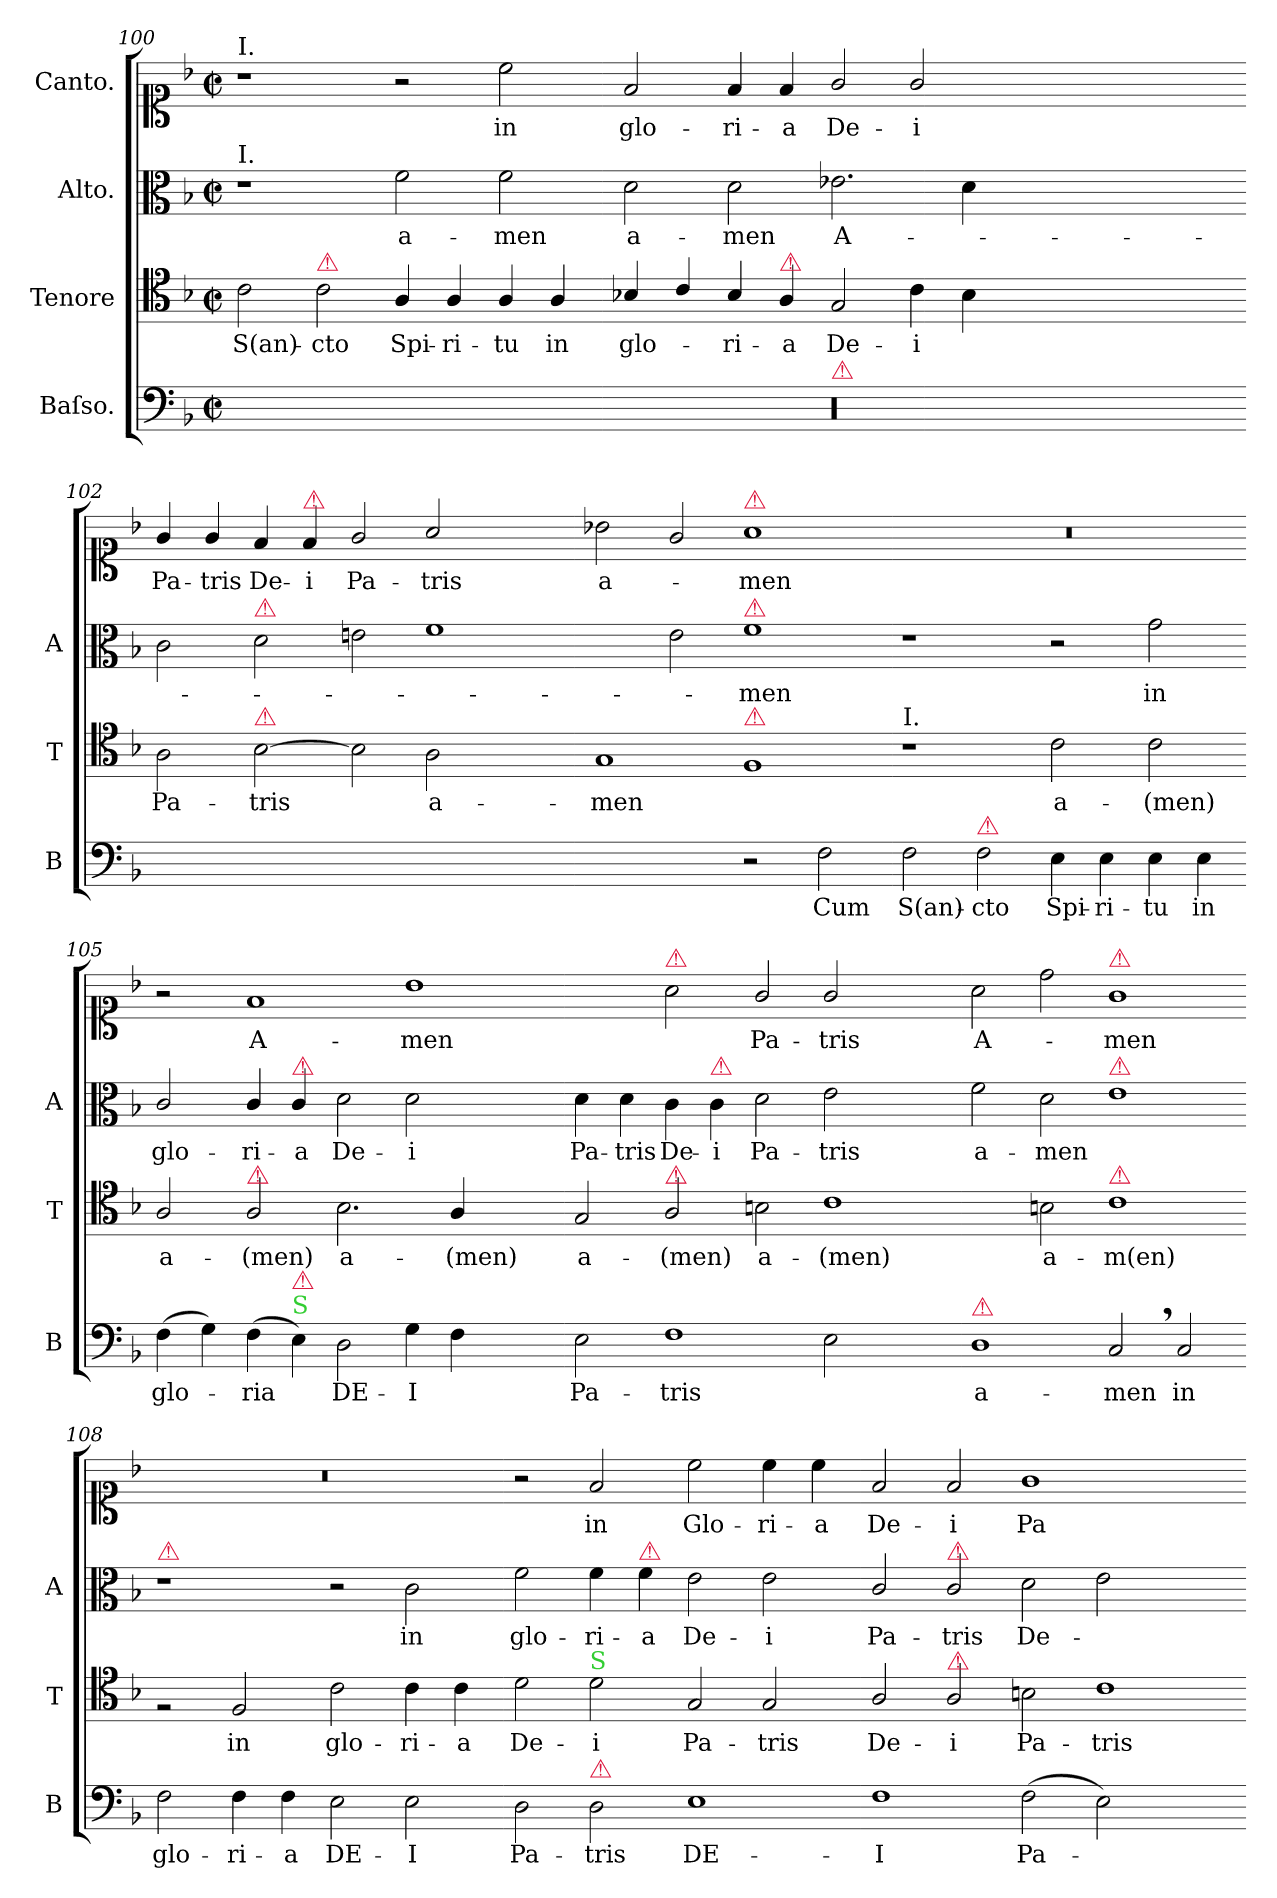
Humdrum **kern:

**kern	**text	**kern	**text	**kern	**text	**kern	**text
*part4	*part4	*part3	*part3	*part2	*part2	*part1	*part1
*staff4	*staff4	*staff3	*staff3	*staff2	*staff2	*staff1	*staff1
*I"Baſso.	*	*I"Tenore	*	*I"Alto.	*	*I"Canto.	*
*I'B	*	*I'T	*	*I'A	*	*	*
*clefF4	*	*clefC4	*	*clefC3	*	*clefC1	*
*k[b-]	*	*k[b-]	*	*k[b-]	*	*k[b-]	*
*M2/1	*	*M2/1	*	*M2/1	*	*M2/1	*
*met(c|)	*	*met(c|)	*	*met(c|)	*	*met(c|)	*
=100	=100	=100	=100	=100	=100	=100	=100
!	!	!	!	!	!	!LO:TX:a:t=I.	!
!	!	!	!	!LO:TX:a:t=I.	!	!	!
0ryy	.	2c\	S(an)-	1r	.	1r	.
!	!	!LO:TX:a:color=crimson:t=⚠	!	!	!	!	!
.	.	2c\	-cto	.	.	.	.
.	.	4A/	Spi-	2f\	a-	2r	.
.	.	4A/	-ri-	.	.	.	.
.	.	4A/	-tu	2f\	-men	2cc\	in
.	.	4A/	in	.	.	.	.
=101-	=101-	=101-	=101-	=101-	=101-	=101-	=101-
!	!	!	!	!	!LO:LY:i	!	!
1ryy	.	4B-X/	glo-	2d\	a-	2f/	glo-
.	.	4c/	.	.	.	.	.
!	!	!	!	!	!LO:LY:i	!	!
.	.	4B-/	-ri-	2d\	-men	4f/	-ri-
!	!	!LO:TX:a:color=crimson:t=⚠	!	!	!	!	!
.	.	4A/	-a	.	.	4f/	-a
!LO:TX:a:color=crimson:t=⚠	!	!	!	!	!	!	!
00r	.	2G/	De-	2.e-X\	A-	2g/	De-
.	.	4c\	-i	.	.	2g/	-i
.	.	4B-\	.	4d\	.	.	.
.	.	0.ryy	.	0.ryy	.	0.ryy	.
=102-	=102-	=102-	=102-	=102-	=102-	=102-	=102-
0ryy	.	2A\	Pa-	2c\	.	4g/	Pa-
.	.	.	.	.	.	4g/	-tris
!	!	!	!	!LO:TX:a:color=crimson:t=⚠	!	!	!
!	!	!LO:TX:a:color=crimson:t=⚠	!	!	!	!	!
.	.	[2B-\	-tris	2d\	.	4f/	De-
!	!	!	!	!	!	!LO:TX:a:color=crimson:t=⚠	!
.	.	.	.	.	.	4f/	-i
.	.	2B-\]	.	2en\	.	2g/	Pa-
.	.	2A\	a-	1f\	.	2a/	-tris
2ryy	.	2ryy	.	.	.	2ryy	.
=103-	=103-	=103-	=103-	=103-	=103-	=103-	=103-
1ryy	.	1G	-men	2ryy	.	2b-X\	a-
.	.	.	.	2e\	.	2g/	.
!	!	!	!	!	!	!LO:TX:a:color=crimson:t=⚠	!
!	!	!	!	!LO:TX:a:color=crimson:t=⚠	!	!	!
!	!	!LO:TX:a:color=crimson:t=⚠	!	!	!	!	!
2r	.	1F	.	1f	-men	1a	-men
2F\	Cum	.	.	.	.	.	.
=104-	=104-	=104-	=104-	=104-	=104-	=104-	=104-
!	!	!LO:TX:a:t=I.	!	!	!	!	!
2F\	S(an)-	1r	.	1r	.	0r	.
!LO:TX:a:color=crimson:t=⚠	!	!	!	!	!	!	!
2F\	-cto	.	.	.	.	.	.
4E\	Spi-	2c\	a-	2r	.	.	.
4E\	-ri-	.	.	.	.	.	.
4E\	-tu	2c\	-(men)	2g\	in	.	.
4E\	in	.	.	.	.	.	.
=105-	=105-	=105-	=105-	=105-	=105-	=105-	=105-
!	!	!	!LO:LY:i	!	!	!	!
(>4F\	glo-	2A/	a-	2c/	glo-	2r	.
4G\)	.	.	.	.	.	.	.
!	!	!LO:TX:a:color=crimson:t=⚠	!	!	!	!	!
!	!	!	!LO:LY:i	!	!	!	!
(>4F\	-ria	2A/	-(men)	4c/	-ri-	1f	A-
!	!	!	!	!LO:TX:a:color=crimson:t=⚠	!	!	!
!LO:TX:a:color=limegreen:t=S	!	!	!	!	!	!	!
!LO:TX:a:color=crimson:t=⚠	!	!	!	!	!	!	!
4E\)	.	.	.	4c/	-a	.	.
!	!	!	!LO:LY:i	!	!	!	!
2D\	DE-	2.B-\	a-	2d\	De-	.	.
4G\	-I	.	.	2d\	-i	1b-\	-men
!	!	!	!LO:LY:i	!	!	!	!
4F\	.	4A/	-(men)	.	.	.	.
2ryy	.	2ryy	.	2ryy	.	.	.
=106-	=106-	=106-	=106-	=106-	=106-	=106-	=106-
!	!	!	!LO:LY:i	!	!	!	!
2E\	Pa-	2G/	a-	4d\	Pa-	2ryy	.
.	.	.	.	4d\	-tris	.	.
!	!	!	!	!	!	!LO:TX:a:color=crimson:t=⚠	!
!	!	!LO:TX:a:color=crimson:t=⚠	!	!	!	!	!
!	!	!	!LO:LY:i	!	!	!	!
1F	-tris	2A/	-(men)	4c\	De-	2a\	.
!	!	!	!	!LO:TX:a:color=crimson:t=⚠	!	!	!
.	.	.	.	4c\	-i	.	.
!	!	!	!LO:LY:i	!	!	!	!
.	.	2Bn\	a-	2d\	Pa-	2g/	Pa-
!	!	!	!LO:LY:i	!	!	!	!
2E\	.	1c\	-(men)	2e\	-tris	2g/	-tris
2ryy	.	.	.	2ryy	.	2ryy	.
=107-	=107-	=107-	=107-	=107-	=107-	=107-	=107-
!LO:TX:a:color=crimson:t=⚠	!	!	!	!	!	!	!
1D	a-	2ryy	.	2f\	a-	2a\	A-
!	!	!	!LO:LY:i	!	!	!	!
.	.	2Bn\	a-	2d\	-men	2dd\	.
!	!	!	!	!	!	!LO:TX:a:color=crimson:t=⚠	!
!	!	!	!	!LO:TX:a:color=crimson:t=⚠	!	!	!
!	!	!LO:TX:a:color=crimson:t=⚠	!	!	!	!	!
!	!	!	!LO:LY:i	!	!	!	!
2C,</	-men	1c	-m(en)	1e	.	1g	-men
2C/	in	.	.	.	.	.	.
=108-	=108-	=108-	=108-	=108-	=108-	=108-	=108-
!	!	!	!	!LO:TX:a:color=crimson:t=⚠	!	!	!
2F\	glo-	2rF	.	1r	.	0r	.
4F\	-ri-	2F/	in	.	.	.	.
4F\	-a	.	.	.	.	.	.
2E\	DE-	2c\	glo-	2r	.	.	.
2E\	-I	4c\	-ri-	2c\	in	.	.
.	.	4c\	-a	.	.	.	.
=109-	=109-	=109-	=109-	=109-	=109-	=109-	=109-
2D\	Pa-	2d\	De-	2f\	glo-	2r	.
!	!	!LO:TX:a:color=limegreen:t=S	!	!	!	!	!
!LO:TX:a:color=crimson:t=⚠	!	!	!	!	!	!	!
2D\	-tris	2d\	-i	4f\	-ri-	2f/	in
!	!	!	!	!LO:TX:a:color=crimson:t=⚠	!	!	!
.	.	.	.	4f\	-a	.	.
1E	DE-	2G/	Pa-	2e\	De-	2cc\	Glo-
.	.	2G/	-tris	2e\	-i	4cc\	-ri-
.	.	.	.	.	.	4cc\	-a
=110-	=110-	=110-	=110-	=110-	=110-	=110-	=110-
1F	-I	2A/	De-	2c/	Pa-	2f/	De-
!	!	!	!	!LO:TX:a:color=crimson:t=⚠	!	!	!
!	!	!LO:TX:a:color=crimson:t=⚠	!	!	!	!	!
.	.	2A/	-i	2c/	-tris	2f/	-i
(>2F\	Pa-	2Bn\	Pa-	2d\	De-	1g	Pa-
2E\)	.	1c\	-tris	2e\	.	.	.
2ryy	.	.	.	2ryy	.	2ryy	.
=-	=-	=-	=-	=-	=-	=-	=-
*-	*-	*-	*-	*-	*-	*-	*-
